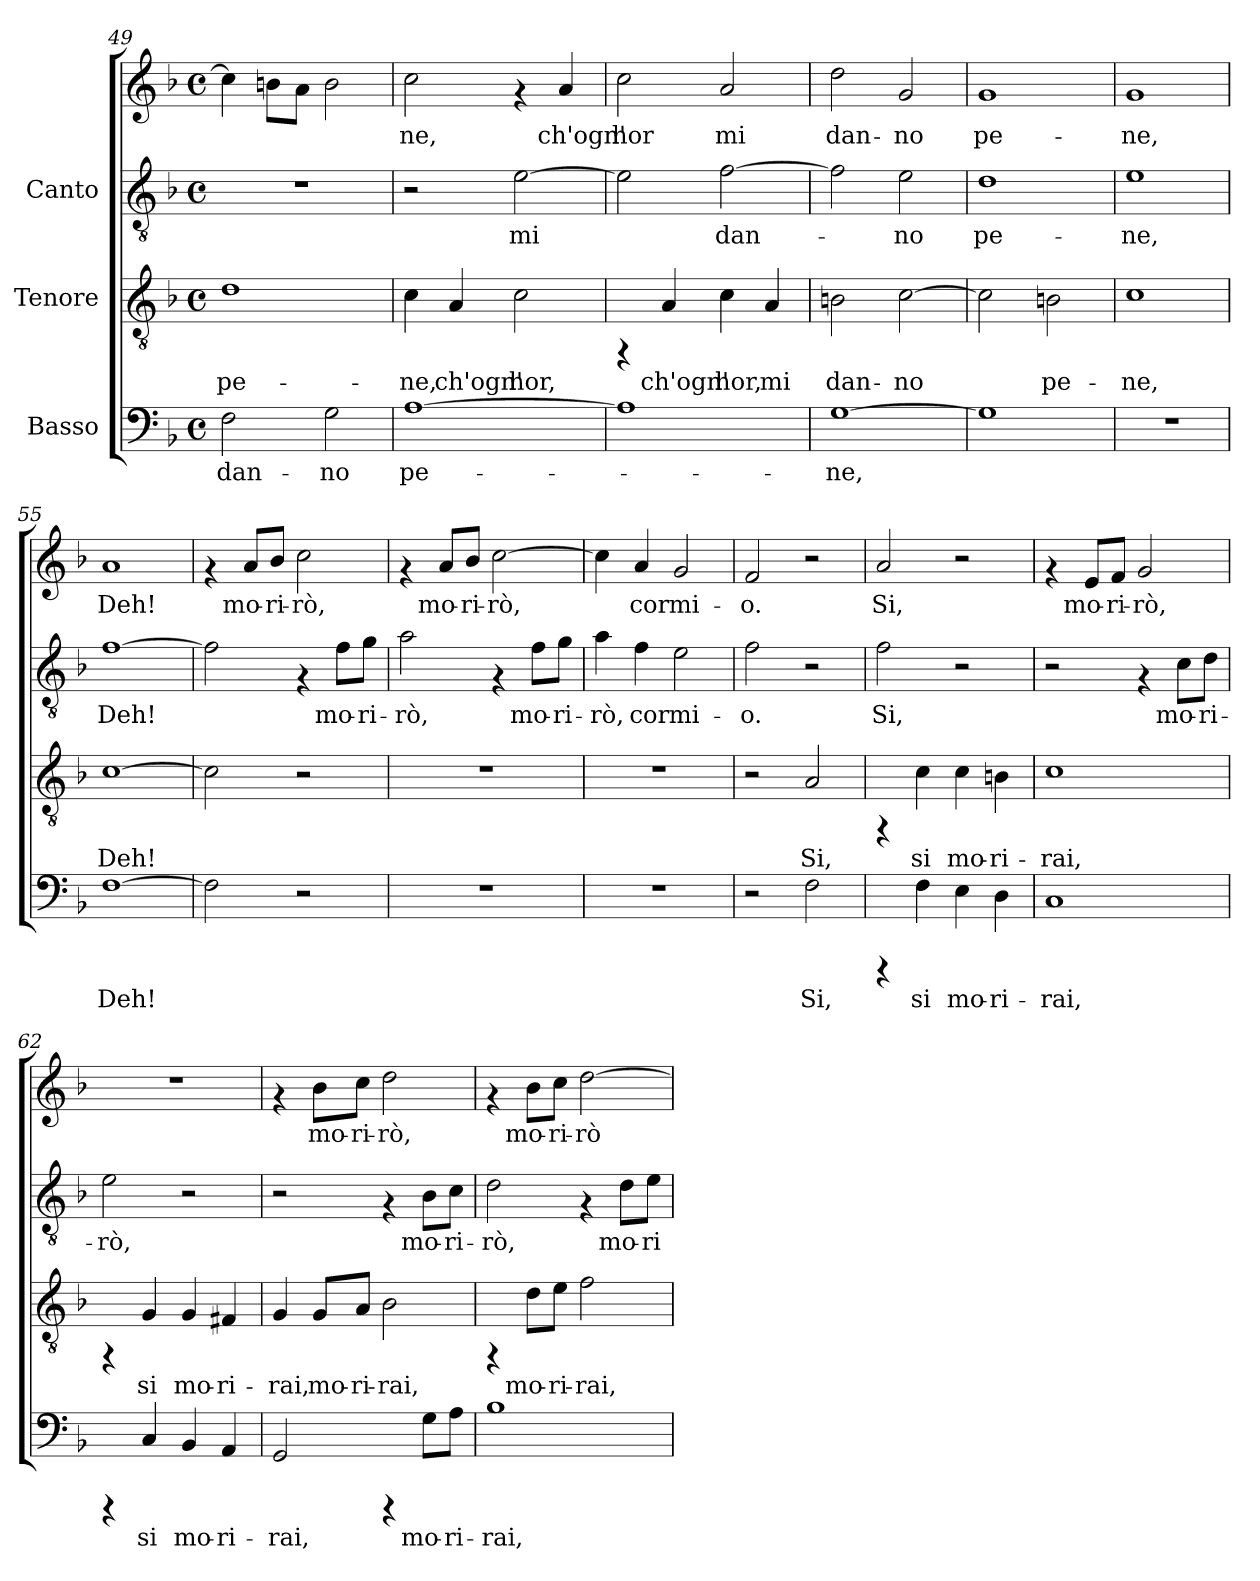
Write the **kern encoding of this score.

**kern	**text	**kern	**text	**kern	**text	**kern	**text
*part3	*part3	*part2	*part2	*part1	*part1	*part1	*part1
*staff4	*staff4	*staff3	*staff3	*staff2	*staff2	*staff1	*staff1
*I"Basso	*	*I"Tenore	*	*I"Canto	*	*	*
*clefF4	*	*clefGv2	*	*clefGv2	*	*clefG2	*
*k[b-]	*	*k[b-]	*	*k[b-]	*	*k[b-]	*
*F:	*	*F:	*	*F:	*	*F:	*
*M4/4	*	*M4/4	*	*M4/4	*	*M4/4	*
*met(c)	*	*met(c)	*	*met(c)	*	*met(c)	*
=49	=49	=49	=49	=49	=49	=49	=49
!	!LO:LY:b:cj	!	!LO:LY:b:cj	!	!	!	!
2F\	dan-	1d	pe-	1r	.	4cc\]	.
.	.	.	.	.	.	8bn\L	.
.	.	.	.	.	.	8a\J	.
!	!LO:LY:b:cj	!	!	!	!	!	!
2G\	-no	.	.	.	.	2b\	.
=50	=50	=50	=50	=50	=50	=50	=50
!	!LO:LY:b:cj	!	!LO:LY:b:cj	!	!	!	!LO:LY:b:cj
[>1A	pe-	4c\	-ne,	2r	.	2cc\	ne,
!	!	!	!LO:LY:b:cj	!	!	!	!
.	.	4A/	ch'ogn'	.	.	.	.
!	!	!	!LO:LY:b:cj	!	!LO:LY:b:cj	!	!
.	.	2c\	hor,	[>2e\	mi	4rf	.
!	!	!	!	!	!	!	!LO:LY:b:cj
.	.	.	.	.	.	4a/	ch'ogn'
=51	=51	=51	=51	=51	=51	=51	=51
!	!	!	!	!	!LO:LY:b:cj	!	!LO:LY:b:cj
1A]	.	4rFF	.	2e\]	.	2cc\	hor
!	!	!	!LO:LY:b:cj	!	!	!	!
.	.	4A/	ch'ogn'	.	.	.	.
!	!	!	!LO:LY:b:cj	!	!LO:LY:b:cj	!	!LO:LY:b:cj
.	.	4c\	hor,	[>2f\	dan-	2a/	mi
!	!	!	!LO:LY:b:cj	!	!	!	!
.	.	4A/	mi	.	.	.	.
=52	=52	=52	=52	=52	=52	=52	=52
!	!LO:LY:b:cj	!	!LO:LY:b:cj	!	!LO:LY:b:cj	!	!LO:LY:b:cj
[>1G	-ne,	2Bn\	dan-	2f\]	.	2dd\	-dan-
!	!	!	!LO:LY:b:cj	!	!LO:LY:b:cj	!	!LO:LY:b:cj
.	.	[>2c\	-no	2e\	no	2g/	-no
=53	=53	=53	=53	=53	=53	=53	=53
!	!	!	!LO:LY:b:cj	!	!LO:LY:b:cj	!	!LO:LY:b:cj
1G]	.	2c\]	.	1d	-pe-	1g	pe-
!	!	!	!LO:LY:b:cj	!	!	!	!
.	.	2Bn\	pe-	.	.	.	.
!!LO:LB:g=z
=54	=54	=54	=54	=54	=54	=54	=54
!	!	!	!LO:LY:b:cj	!	!LO:LY:b:cj	!	!LO:LY:b:cj
1r	.	1c	-ne,	1e	ne,	1g	-ne,
=55	=55	=55	=55	=55	=55	=55	=55
!	!LO:LY:b:cj	!	!LO:LY:b:cj	!	!LO:LY:b:cj	!	!LO:LY:b:cj
[>1F	Deh!	[>1c	Deh!	[>1f	Deh!	1a	Deh!
=56	=56	=56	=56	=56	=56	=56	=56
!	!	!	!	!	!LO:LY:b:cj	!	!
2F\]	.	2c\]	.	2f\]	.	4rf	.
!	!	!	!	!	!	!	!LO:LY:b:cj
.	.	.	.	.	.	8a/L	mo-
!	!	!	!	!	!	!	!LO:LY:b:cj
.	.	.	.	.	.	8b-/J	-ri-
!	!	!	!	!	!	!	!LO:LY:b:cj
2r	.	2r	.	4rF	.	2cc\	-rò,
!	!	!	!	!	!LO:LY:b:cj	!	!
.	.	.	.	8f\L	mo-	.	.
!	!	!	!	!	!LO:LY:b:cj	!	!
.	.	.	.	8g\J	-ri-	.	.
=57	=57	=57	=57	=57	=57	=57	=57
!	!	!	!	!	!LO:LY:b:cj	!	!
1r	.	1r	.	2a\	rò,	4rf	.
!	!	!	!	!	!	!	!LO:LY:b:cj
.	.	.	.	.	.	8a/L	-mo-
!	!	!	!	!	!	!	!LO:LY:b:cj
.	.	.	.	.	.	8b-/J	-ri-
!	!	!	!	!	!	!	!LO:LY:b:cj
.	.	.	.	4rF	.	[>2cc\	-rò,
!	!	!	!	!	!LO:LY:b:cj	!	!
.	.	.	.	8f\L	mo-	.	.
!	!	!	!	!	!LO:LY:b:cj	!	!
.	.	.	.	8g\J	-ri-	.	.
=58	=58	=58	=58	=58	=58	=58	=58
!	!	!	!	!	!LO:LY:b:cj	!	!LO:LY:b:cj
1r	.	1r	.	4a\	-rò,	4cc\]	-
!	!	!	!	!	!LO:LY:b:cj	!	!LO:LY:b:cj
.	.	.	.	4f\	cor	4a/	cor
!	!	!	!	!	!LO:LY:b:cj	!	!LO:LY:b:cj
.	.	.	.	2e\	mi-	2g/	mi-
=59	=59	=59	=59	=59	=59	=59	=59
!	!	!	!	!	!LO:LY:b:cj	!	!LO:LY:b:cj
2r	.	2r	.	2f\	o.	2f/	-o.
!	!LO:LY:b:cj	!	!LO:LY:b:cj	!	!	!	!
2F\	Si,	2A/	Si,	2r	.	2r	.
!!LO:LB:g=z
=60	=60	=60	=60	=60	=60	=60	=60
!	!	!	!	!	!LO:LY:b:cj	!	!LO:LY:b:cj
4rCCC	.	4rFF	.	2f\	Si,	2a/	Si,
!	!LO:LY:b:cj	!	!LO:LY:b:cj	!	!	!	!
4F\	si	4c\	si	.	.	.	.
!	!LO:LY:b:cj	!	!LO:LY:b:cj	!	!	!	!
4E\	mo-	4c\	mo-	2r	.	2r	.
!	!LO:LY:b:cj	!	!LO:LY:b:cj	!	!	!	!
4D\	-ri-	4Bn\	-ri-	.	.	.	.
=61	=61	=61	=61	=61	=61	=61	=61
!	!LO:LY:b:cj	!	!LO:LY:b:cj	!	!	!	!
1C	-rai,	1c	-rai,	2r	.	4rf	.
!	!	!	!	!	!	!	!LO:LY:b:cj
.	.	.	.	.	.	8e/L	mo-
!	!	!	!	!	!	!	!LO:LY:b:cj
.	.	.	.	.	.	8f/J	-ri-
!	!	!	!	!	!	!	!LO:LY:b:cj
.	.	.	.	4rF	.	2g/	-rò,
!	!	!	!	!	!LO:LY:b:cj	!	!
.	.	.	.	8c\L	mo-	.	.
!	!	!	!	!	!LO:LY:b:cj	!	!
.	.	.	.	8d\J	-ri-	.	.
=62	=62	=62	=62	=62	=62	=62	=62
!	!	!	!	!	!LO:LY:b:cj	!	!
4rCCC	.	4rFF	.	2e\	-rò,	1r	.
!	!LO:LY:b:cj	!	!LO:LY:b:cj	!	!	!	!
4C/	si	4G/	si	.	.	.	.
!	!LO:LY:b:cj	!	!LO:LY:b:cj	!	!	!	!
4BB-/	mo-	4G/	mo-	2r	.	.	.
!	!LO:LY:b:cj	!	!LO:LY:b:cj	!	!	!	!
4AA/	-ri-	4F#X/	-ri-	.	.	.	.
=63	=63	=63	=63	=63	=63	=63	=63
!	!LO:LY:b:cj	!	!LO:LY:b:cj	!	!	!	!
2GG/	-rai,	4G/	-rai,	2r	.	4rf	.
!	!	!	!LO:LY:b:cj	!	!	!	!LO:LY:b:cj
.	.	8G/L	mo-	.	.	8b-\L	mo-
!	!	!	!LO:LY:b:cj	!	!	!	!LO:LY:b:cj
.	.	8A/J	-ri-	.	.	8cc\J	-ri-
!	!	!	!LO:LY:b:cj	!	!	!	!LO:LY:b:cj
4rCCC	.	2B-\	-rai,	4rF	.	2dd\	-rò,
!	!LO:LY:b:cj	!	!	!	!LO:LY:b:cj	!	!
8G\L	mo-	.	.	8B-\L	mo-	.	.
!	!LO:LY:b:cj	!	!	!	!LO:LY:b:cj	!	!
8A\J	-ri-	.	.	8c\J	-ri-	.	.
!!LO:PB:g=z
=64	=64	=64	=64	=64	=64	=64	=64
!	!LO:LY:b:cj	!	!	!	!LO:LY:b:cj	!	!
1B-	-rai,	4rFF	.	2d\	rò,	4rf	.
!	!	!	!LO:LY:b:cj	!	!	!	!LO:LY:b:cj
.	.	8d\L	mo-	.	.	8b-\L	-mo-
!	!	!	!LO:LY:b:cj	!	!	!	!LO:LY:b:cj
.	.	8e\J	-ri-	.	.	8cc\J	-ri-
!	!	!	!LO:LY:b:cj	!	!	!	!LO:LY:b:cj
.	.	2f\	-rai,	4rF	.	[>2dd\	-rò
!	!	!	!	!	!LO:LY:b:cj	!	!
.	.	.	.	8d\L	mo-	.	.
!	!	!	!	!	!LO:LY:b:cj	!	!
.	.	.	.	8e\J	-ri-	.	.
=	=	=	=	=	=	=	=
*-	*-	*-	*-	*-	*-	*-	*-
